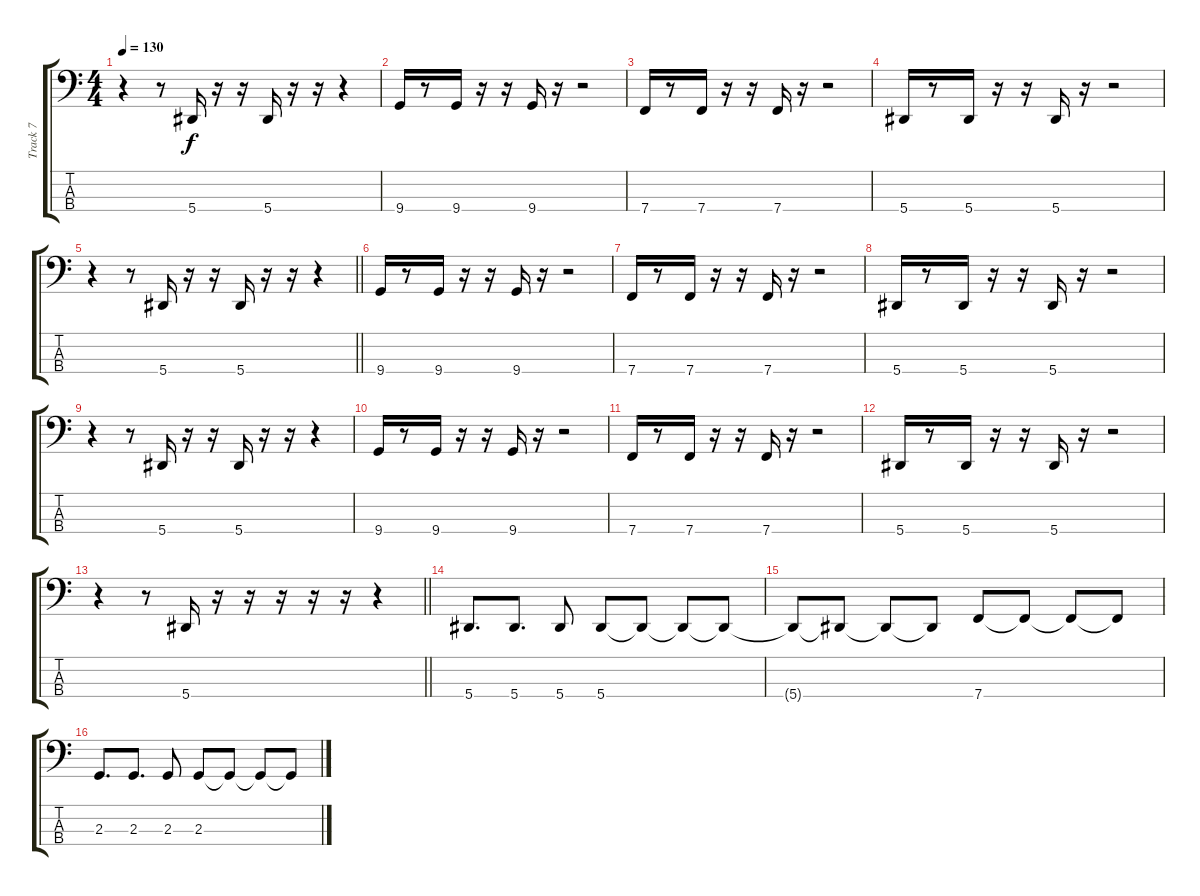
\track ("Track 7" "Track 7") {instrument electricbassfinger}
\staff {score tabs}
\tuning (Eb2 Bb1 F1 Bb0) {hide}
\ts (4 4)
\tempo 130
\clef f4
\ks c
r.4{dy f} r.8 5.4.16 r.16 r.16 5.4.16 r.16 r.16 r.4 |
9.4.16 r.8 9.4.16 r.16 r.16 9.4.16 r.16 r.2 |
7.4.16 r.8 7.4.16 r.16 r.16 7.4.16 r.16 r.2 |
5.4.16 r.8 5.4.16 r.16 r.16 5.4.16 r.16 r.2 |
\barLineRight lightlight
r.4 r.8 5.4.16 r.16 r.16 5.4.16 r.16 r.16 r.4 |
\section ("" "")
9.4.16 r.8 9.4.16 r.16 r.16 9.4.16 r.16 r.2 |
7.4.16 r.8 7.4.16 r.16 r.16 7.4.16 r.16 r.2 |
5.4.16 r.8 5.4.16 r.16 r.16 5.4.16 r.16 r.2 |
r.4 r.8 5.4.16 r.16 r.16 5.4.16 r.16 r.16 r.4 |
9.4.16 r.8 9.4.16 r.16 r.16 9.4.16 r.16 r.2 |
7.4.16 r.8 7.4.16 r.16 r.16 7.4.16 r.16 r.2 |
5.4.16 r.8 5.4.16 r.16 r.16 5.4.16 r.16 r.2 |
\barLineRight lightlight
r.4 r.8 5.4.16 r.16 r.16 r.16 r.16 r.16 r.4 |
\section ("" "")
5.4.8{d} 5.4.8{d} 5.4.8 5.4.8 5.4{t}.8 5.4{t}.8 5.4{t}.8 |
5.4{t}.8 5.4{t}.8 5.4{t}.8 5.4{t}.8 7.4.8 7.4{t}.8 7.4{t}.8 7.4{t}.8 |
2.3.8{d} 2.3.8{d} 2.3.8 2.3.8 2.3{t}.8 2.3{t}.8 2.3{t}.8
